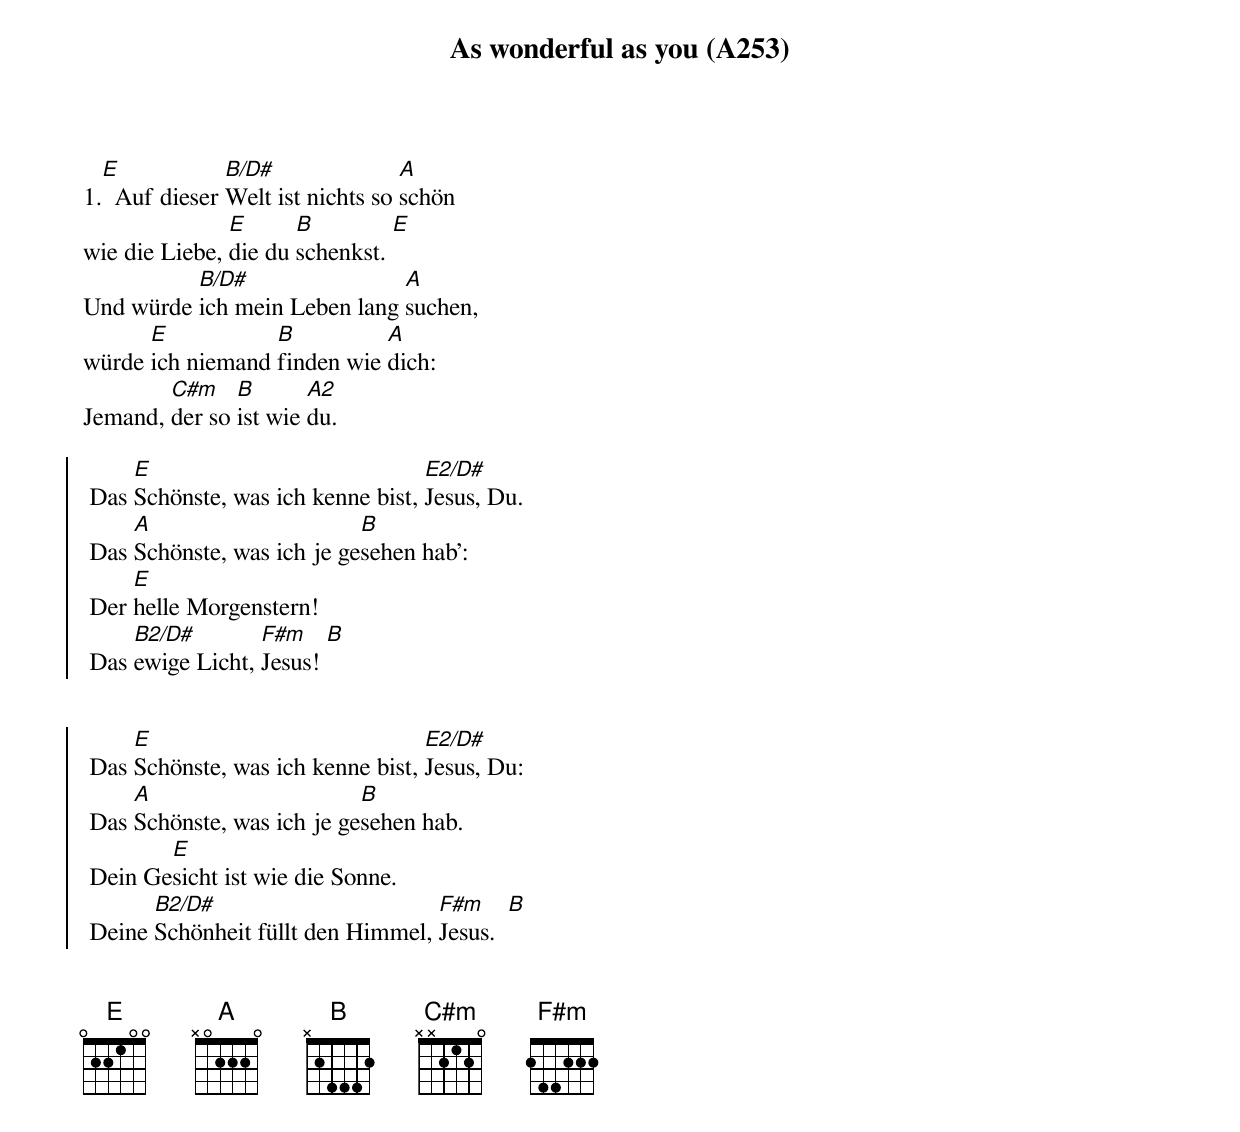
{title: As wonderful as you (A253)}
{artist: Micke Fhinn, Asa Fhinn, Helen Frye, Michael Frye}

1.[E]  Auf dieser [B/D#]Welt ist nichts so [A]schön
wie die Liebe, [E]die du [B]schenkst. [E]
Und würde [B/D#]ich mein Leben lang [A]suchen,
würde [E]ich niemand [B]finden wie [A]dich:
Jemand, [C#m]der so [B]ist wie [A2]du.

{soc}
 Das [E]Schönste, was ich kenne bist, [E2/D#]Jesus, Du.
 Das [A]Schönste, was ich je ge[B]sehen hab':
 Der [E]helle Morgenstern!
 Das [B2/D#]ewige Licht, [F#m]Jesus! [B]
 {eoc}


{soc}
 Das [E]Schönste, was ich kenne bist, [E2/D#]Jesus, Du:
 Das [A]Schönste, was ich je ge[B]sehen hab.
 Dein Ge[E]sicht ist wie die Sonne.
 Deine [B2/D#]Schönheit füllt den Himmel, [F#m]Jesus.  [B]
 {eoc}


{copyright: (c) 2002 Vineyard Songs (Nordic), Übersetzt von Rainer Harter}
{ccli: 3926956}
